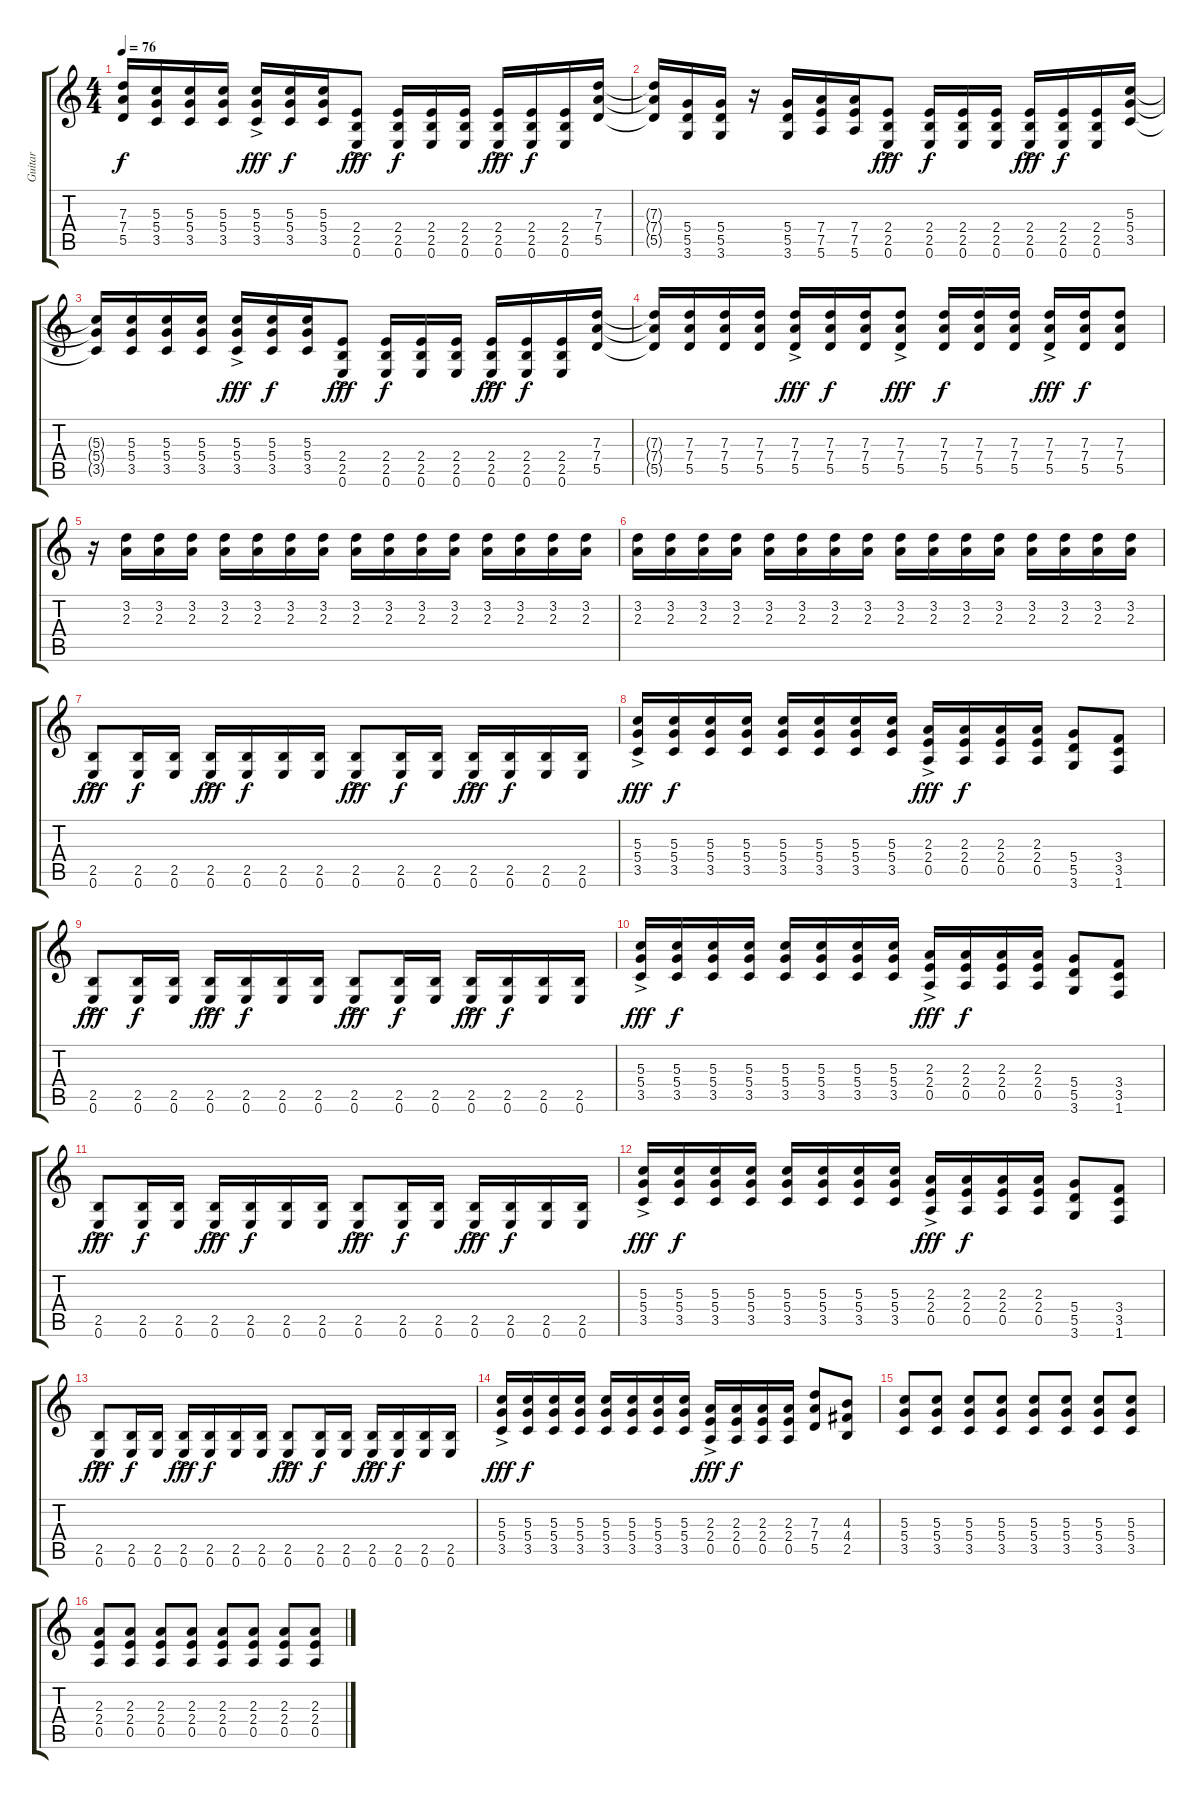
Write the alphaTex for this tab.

\track ("Guitar" "Guitar") {instrument distortionguitar}
\staff {score tabs}
\tuning (E4 B3 G3 D3 A2 E2) {hide}
\ts (4 4)
\tempo 76
\clef g2
\ks c
(7.3{t} 7.4{t} 5.5{t}).16{dy f} (5.3 5.4 3.5).16 (5.3 5.4 3.5).16 (5.3 5.4 3.5).16 (5.3{ac} 5.4{ac} 3.5{ac}).16{dy fff} (5.3 5.4 3.5).16{dy f} (5.3 5.4 3.5).16 (2.4{ac} 2.5{ac} 0.6{ac}).8{dy fff} (2.4 2.5 0.6).16{dy f} (2.4 2.5 0.6).16 (2.4 2.5 0.6).16 (2.4{ac} 2.5{ac} 0.6{ac}).16{dy fff} (2.4 2.5 0.6).16{dy f} (2.4 2.5 0.6).16 (7.3 7.4 5.5).16 |
(7.3{t} 7.4{t} 5.5{t}).16 (5.4 5.5 3.6).16 (5.4 5.5 3.6).16 r.16 (5.4 5.5 3.6).16 (7.4 7.5 5.6).16 (7.4 7.5 5.6).16 (2.4{ac} 2.5{ac} 0.6{ac}).8{dy fff} (2.4 2.5 0.6).16{dy f} (2.4 2.5 0.6).16 (2.4 2.5 0.6).16 (2.4{ac} 2.5{ac} 0.6{ac}).16{dy fff} (2.4 2.5 0.6).16{dy f} (2.4 2.5 0.6).16 (5.3 5.4 3.5).16 |
(5.3{t} 5.4{t} 3.5{t}).16 (5.3 5.4 3.5).16 (5.3 5.4 3.5).16 (5.3 5.4 3.5).16 (5.3{ac} 5.4{ac} 3.5{ac}).16{dy fff} (5.3 5.4 3.5).16{dy f} (5.3 5.4 3.5).16 (2.4{ac} 2.5{ac} 0.6{ac}).8{dy fff} (2.4 2.5 0.6).16{dy f} (2.4 2.5 0.6).16 (2.4 2.5 0.6).16 (2.4{ac} 2.5{ac} 0.6{ac}).16{dy fff} (2.4 2.5 0.6).16{dy f} (2.4 2.5 0.6).16 (7.3 7.4 5.5).16 |
(7.3{t} 7.4{t} 5.5{t}).16 (7.3 7.4 5.5).16 (7.3 7.4 5.5).16 (7.3 7.4 5.5).16 (7.3{ac} 7.4{ac} 5.5{ac}).16{dy fff} (7.3 7.4 5.5).16{dy f} (7.3 7.4 5.5).16 (7.3{ac} 7.4{ac} 5.5{ac}).8{dy fff} (7.3 7.4 5.5).16{dy f} (7.3 7.4 5.5).16 (7.3 7.4 5.5).16 (7.3{ac} 7.4{ac} 5.5{ac}).16{dy fff} (7.3 7.4 5.5).16{dy f} (7.3 7.4 5.5).8 |
r.16{volume 8} (3.2 2.3).16 (3.2 2.3).16 (3.2 2.3).16 (3.2 2.3).16 (3.2 2.3).16 (3.2 2.3).16 (3.2 2.3).16 (3.2 2.3).16 (3.2 2.3).16 (3.2 2.3).16 (3.2 2.3).16 (3.2 2.3).16 (3.2 2.3).16 (3.2 2.3).16 (3.2 2.3).16 |
(3.2 2.3).16 (3.2 2.3).16 (3.2 2.3).16 (3.2 2.3).16 (3.2 2.3).16 (3.2 2.3).16 (3.2 2.3).16 (3.2 2.3).16 (3.2 2.3).16 (3.2 2.3).16 (3.2 2.3).16 (3.2 2.3).16 (3.2 2.3).16 (3.2 2.3).16 (3.2 2.3).16 (3.2 2.3).16 |
(2.5{ac} 0.6{ac}).8{dy fff volume 15} (2.5 0.6).16{dy f} (2.5 0.6).16 (2.5{ac} 0.6{ac}).16{dy fff} (2.5 0.6).16{dy f} (2.5 0.6).16 (2.5 0.6).16 (2.5{ac} 0.6{ac}).8{dy fff} (2.5 0.6).16{dy f} (2.5 0.6).16 (2.5{ac} 0.6{ac}).16{dy fff} (2.5 0.6).16{dy f} (2.5 0.6).16 (2.5 0.6).16 |
(5.3 5.4{ac} 3.5{ac}).16{dy fff} (5.3 5.4 3.5).16{dy f} (5.3 5.4 3.5).16 (5.3 5.4 3.5).16 (5.3 5.4 3.5).16 (5.3 5.4 3.5).16 (5.3 5.4 3.5).16 (5.3 5.4 3.5).16 (2.3 2.4{ac} 0.5{ac}).16{dy fff} (2.3 2.4 0.5).16{dy f} (2.3 2.4 0.5).16 (2.3 2.4 0.5).16 (5.4 5.5 3.6).8 (3.4 3.5 1.6).8 |
(2.5{ac} 0.6{ac}).8{dy fff} (2.5 0.6).16{dy f} (2.5 0.6).16 (2.5{ac} 0.6{ac}).16{dy fff} (2.5 0.6).16{dy f} (2.5 0.6).16 (2.5 0.6).16 (2.5{ac} 0.6{ac}).8{dy fff} (2.5 0.6).16{dy f} (2.5 0.6).16 (2.5{ac} 0.6{ac}).16{dy fff} (2.5 0.6).16{dy f} (2.5 0.6).16 (2.5 0.6).16 |
(5.3 5.4{ac} 3.5{ac}).16{dy fff} (5.3 5.4 3.5).16{dy f} (5.3 5.4 3.5).16 (5.3 5.4 3.5).16 (5.3 5.4 3.5).16 (5.3 5.4 3.5).16 (5.3 5.4 3.5).16 (5.3 5.4 3.5).16 (2.3 2.4{ac} 0.5{ac}).16{dy fff} (2.3 2.4 0.5).16{dy f} (2.3 2.4 0.5).16 (2.3 2.4 0.5).16 (5.4 5.5 3.6).8 (3.4 3.5 1.6).8 |
(2.5{ac} 0.6{ac}).8{dy fff} (2.5 0.6).16{dy f} (2.5 0.6).16 (2.5{ac} 0.6{ac}).16{dy fff} (2.5 0.6).16{dy f} (2.5 0.6).16 (2.5 0.6).16 (2.5{ac} 0.6{ac}).8{dy fff} (2.5 0.6).16{dy f} (2.5 0.6).16 (2.5{ac} 0.6{ac}).16{dy fff} (2.5 0.6).16{dy f} (2.5 0.6).16 (2.5 0.6).16 |
(5.3 5.4{ac} 3.5{ac}).16{dy fff} (5.3 5.4 3.5).16{dy f} (5.3 5.4 3.5).16 (5.3 5.4 3.5).16 (5.3 5.4 3.5).16 (5.3 5.4 3.5).16 (5.3 5.4 3.5).16 (5.3 5.4 3.5).16 (2.3 2.4{ac} 0.5{ac}).16{dy fff} (2.3 2.4 0.5).16{dy f} (2.3 2.4 0.5).16 (2.3 2.4 0.5).16 (5.4 5.5 3.6).8 (3.4 3.5 1.6).8 |
(2.5{ac} 0.6{ac}).8{dy fff} (2.5 0.6).16{dy f} (2.5 0.6).16 (2.5{ac} 0.6{ac}).16{dy fff} (2.5 0.6).16{dy f} (2.5 0.6).16 (2.5 0.6).16 (2.5{ac} 0.6{ac}).8{dy fff} (2.5 0.6).16{dy f} (2.5 0.6).16 (2.5{ac} 0.6{ac}).16{dy fff} (2.5 0.6).16{dy f} (2.5 0.6).16 (2.5 0.6).16 |
(5.3 5.4{ac} 3.5{ac}).16{dy fff} (5.3 5.4 3.5).16{dy f} (5.3 5.4 3.5).16 (5.3 5.4 3.5).16 (5.3 5.4 3.5).16 (5.3 5.4 3.5).16 (5.3 5.4 3.5).16 (5.3 5.4 3.5).16 (2.3 2.4{ac} 0.5{ac}).16{dy fff} (2.3 2.4 0.5).16{dy f} (2.3 2.4 0.5).16 (2.3 2.4 0.5).16 (7.3 7.4 5.5).8 (4.3 4.4 2.5).8 |
(5.3 5.4 3.5).8 (5.3 5.4 3.5).8 (5.3 5.4 3.5).8 (5.3 5.4 3.5).8 (5.3 5.4 3.5).8 (5.3 5.4 3.5).8 (5.3 5.4 3.5).8 (5.3 5.4 3.5).8 |
(2.3 2.4 0.5).8 (2.3 2.4 0.5).8 (2.3 2.4 0.5).8 (2.3 2.4 0.5).8 (2.3 2.4 0.5).8 (2.3 2.4 0.5).8 (2.3 2.4 0.5).8 (2.3 2.4 0.5).8
